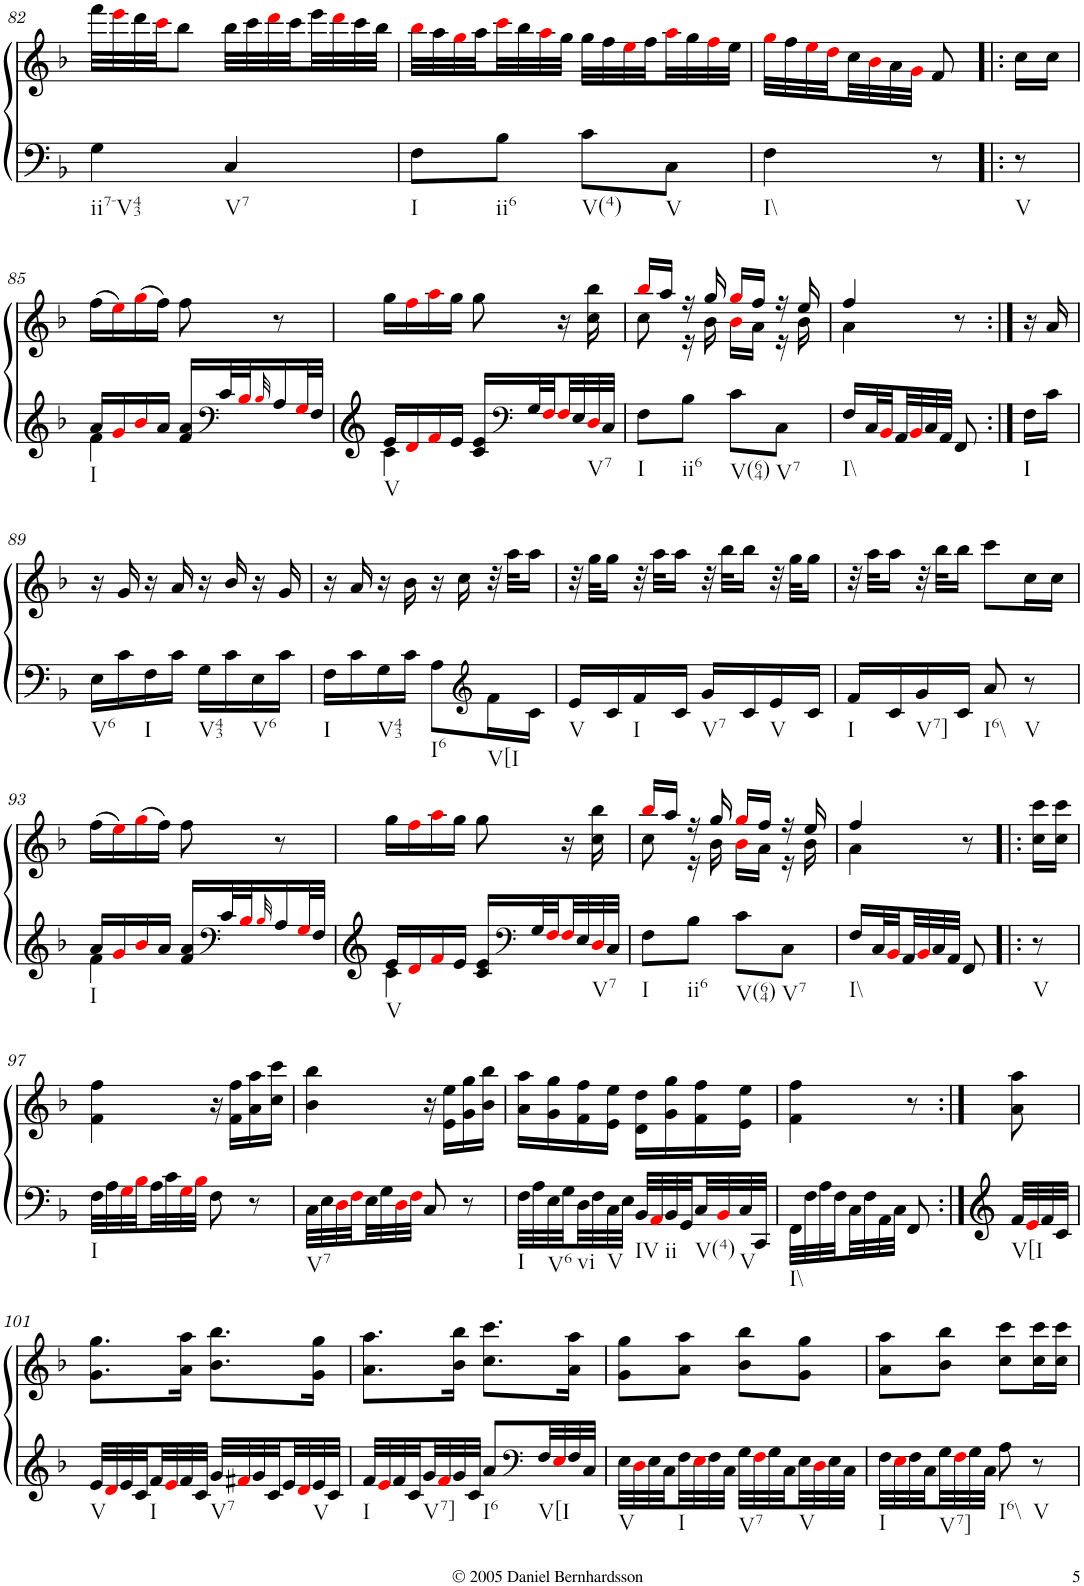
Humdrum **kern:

**kern	**kern
*part1	*part1
*staff2	*staff1
*I"Piano	*
*I'Pno.	*
!!LO:PB:g=z
*clefF4	*clefG2
*k[b-]	*k[b-]
*F:	*F:
*M2/4	*M2/4
=82	=82
!LO:TX:b:t=ii7-V43	!
4G\	32fff\LLL
.	32eeei\
.	32ddd\
.	32ccci\JJ
.	8bb-\J
!LO:TX:b:t=V7	!
4C/	32bb-\LLL
.	32ccc\
.	32dddi\
.	32ccc\
.	32eee\
.	32dddi\
.	32ccc\
.	32bb-\JJJ
=83	=83
!LO:TX:b:t=I	!
8F\L	32bb-i\LLL
.	32aa\
.	32ggi\
.	32aa\
!LO:TX:b:t=ii6	!
8B-\J	32ccci\
.	32bb-\
.	32aai\
.	32gg\JJJ
!LO:TX:b:t=V(4)	!
8c\L	32gg\LLL
.	32ff\
.	32eei\
.	32ff\
!LO:TX:b:t=V	!
8C\J	32aai\
.	32gg\
.	32ffi\
.	32ee\JJJ
=84	=84
!LO:TX:b:t=I\\	!
4F\	32ggi\LLL
.	32ff\
.	32eei\
.	32ddi\
.	32cc\
.	32b-i\
.	32a\
.	32gi\JJJ
8r	8f/
=84X14!|:	=84X14!|:
!LO:TX:b:t=V	!
8r	16cc\LL
.	16cc\JJ
!!LO:LB:g=z
=85	=85
*^	*
!LO:TX:b:t=I	!	!
16a/LL	4f\	(16ff\LL
16gi/	.	16eei\)
16b-i/	.	(16ggi\
16a/JJ	.	16ff\JJ)
16f/ 16a/LL	4ryy	8ff\
*clefF4	*	*
32c/L	.	.
32B-i/J	.	.
32qB-i/	.	.
16A/	.	8r
32Gi/L	.	.
32F/JJJ	.	.
=86	=86	=86
!LO:TX:b:t=V	!	!
16e/LL	4c\	16gg\LL
16di/	.	16ffi\
16fi/	.	16aai\
16e/JJ	.	16gg\JJ
16c/ 16e/LL	4ryy	8gg\
*clefF4	*	*
32G/L	.	.
32Fi/	.	.
32Fi/	.	16r
32E/	.	.
!LO:TX:b:t=V7	!	!
32Di/	.	16cc\ 16bb-\
32C/JJJ	.	.
*v	*v	*
=87	=87
*	*^
!LO:TX:b:t=I	!	!
8F\L	16bb-i/LL	8cc\
.	16aa/JJ	.
!LO:TX:b:t=ii6	!	!
8B-\J	16r	16r
.	16gg/	16b-\
!LO:TX:b:t=V(64)	!	!
8c\L	16ggi/LL	16b-i\LL
.	16ff/JJ	16a\JJ
!LO:TX:b:t=V7	!	!
8C\J	16r	16r
.	16ee/	16b-\
=88	=88	=88
!LO:TX:b:t=I\\	!	!
16F/LL	4ff/	4a\
32C/L	.	.
32BB-i/	.	.
32AA/	.	.
32BB-i/	.	.
32C/	.	.
32AA/JJJ	.	.
8FF/	8r	8ryy
=88X15:|!	=88X15:|!	=88X15:|!
!LO:TX:b:t=I	!	!
*	*v	*v
16F\LL	16r
16c\JJ	16a/
!!LO:LB:g=z
=89	=89
!LO:TX:b:t=V6	!
16E\LL	16r
16c\	16g/
!LO:TX:b:t=I	!
16F\	16r
16c\JJ	16a/
!LO:TX:b:t=V43	!
16G\LL	16r
16c\	16b-/
!LO:TX:b:t=V6	!
16E\	16r
16c\JJ	16g/
=90	=90
!LO:TX:b:t=I	!
16F\LL	16r
16c\	16a/
!LO:TX:b:t=V43	!
16G\	16r
16c\JJ	16b-\
!LO:TX:b:t=I6	!
8A\L	16r
.	16cc\
*clefG2	*
!LO:TX:b:t=V[I	!
16f\L	32r
.	32aa\KLL
16c\JJ	16aa\JJ
=91	=91
!LO:TX:b:t=V	!
16e/LL	32r
.	32gg\KLL
16c/	16gg\JJ
!LO:TX:b:t=I	!
16f/	32r
.	32aa\KLL
16c/JJ	16aa\JJ
!LO:TX:b:t=V7	!
16g/LL	32r
.	32bb-\KLL
16c/	16bb-\JJ
!LO:TX:b:t=V	!
16e/	32r
.	32gg\KLL
16c/JJ	16gg\JJ
=92	=92
!LO:TX:b:t=I	!
16f/LL	32r
.	32aa\KLL
16c/	16aa\JJ
!LO:TX:b:t=V7]	!
16g/	32r
.	32bb-\KLL
16c/JJ	16bb-\JJ
!LO:TX:b:t=I6\\	!
8a/	8ccc\L
!LO:TX:b:t=V	!
8r	16cc\L
.	16cc\JJ
!!LO:LB:g=z
=93	=93
*^	*
!LO:TX:b:t=I	!	!
16a/LL	4f\	(16ff\LL
16gi/	.	16eei\)
16b-i/	.	(16ggi\
16a/JJ	.	16ff\JJ)
16f/ 16a/LL	4ryy	8ff\
*clefF4	*	*
32c/L	.	.
32B-i/J	.	.
32qB-i/	.	.
16A/	.	8r
32Gi/L	.	.
32F/JJJ	.	.
=94	=94	=94
!LO:TX:b:t=V	!	!
16e/LL	4c\	16gg\LL
16di/	.	16ffi\
16fi/	.	16aai\
16e/JJ	.	16gg\JJ
16c/ 16e/LL	4ryy	8gg\
*clefF4	*	*
32G/L	.	.
32Fi/	.	.
32Fi/	.	16r
32E/	.	.
!LO:TX:b:t=V7	!	!
32Di/	.	16cc\ 16bb-\
32C/JJJ	.	.
*v	*v	*
=95	=95
*	*^
!LO:TX:b:t=I	!	!
8F\L	16bb-i/LL	8cc\
.	16aa/JJ	.
!LO:TX:b:t=ii6	!	!
8B-\J	16r	16r
.	16gg/	16b-\
!LO:TX:b:t=V(64)	!	!
8c\L	16ggi/LL	16b-i\LL
.	16ff/JJ	16a\JJ
!LO:TX:b:t=V7	!	!
8C\J	16r	16r
.	16ee/	16b-\
=96	=96	=96
!LO:TX:b:t=I\\	!	!
16F/LL	4ff/	4a\
32C/L	.	.
32BB-i/	.	.
32AA/	.	.
32BB-i/	.	.
32C/	.	.
32AA/JJJ	.	.
8FF/	8r	8ryy
=96X16!|:	=96X16!|:	=96X16!|:
!LO:TX:b:t=V	!	!
*	*v	*v
8r	16cc\ 16ccc\LL
.	16cc\ 16ccc\JJ
!!LO:LB:g=z
=97	=97
!LO:TX:b:t=I	!
32F\LLL	4f\ 4ff\
32A\	.
32Gi\	.
32B-i\	.
32A\	.
32c\	.
32Gi\	.
32B-i\JJJ	.
8F\	16r
.	16f\ 16ff\LL
8r	16a\ 16aa\
.	16cc\ 16ccc\JJ
=98	=98
!LO:TX:b:t=V7	!
32C\LLL	4b-\ 4bb-\
32E\	.
32Di\	.
32Fi\	.
32E\	.
32G\	.
32Di\	.
32Fi\JJJ	.
8C/	16r
.	16e\ 16ee\LL
8r	16g\ 16gg\
.	16b-\ 16bb-\JJ
=99	=99
!LO:TX:b:t=I	!
32F\LLL	16a\ 16aa\LL
32A\	.
!LO:TX:b:t=V6	!
32E\	16g\ 16gg\
32G\	.
!LO:TX:b:t=vi	!
32D\	16f\ 16ff\
32F\	.
!LO:TX:b:t=V	!
32C\	16e\ 16ee\JJ
32E\JJJ	.
!LO:TX:b:t=IV	!
32BB-/LLL	16d\ 16dd\LL
32AAi/	.
!LO:TX:b:t=ii	!
32BB-/	16g\ 16gg\
32GG/	.
!LO:TX:b:t=V(4)	!
32C/	16f\ 16ff\
32BB-i/	.
!LO:TX:b:t=V	!
32C/	16e\ 16ee\JJ
32CC/JJJ	.
=100	=100
!LO:TX:b:t=I\\	!
32FF\LLL	4f\ 4ff\
32F\	.
32A\	.
32F\	.
32C\	.
32F\	.
32AA\	.
32C\JJJ	.
8FF/	8r
=100X17:|!	=100X17:|!
!LO:TX:b:t=V[I	!
32f/LLL	8a\ 8aa\
32ei/	.
32f/	.
32c/JJJ	.
!!LO:LB:g=z
=101	=101
!LO:TX:b:t=V	!
32e/LLL	8.g\ 8.gg\L
32di/	.
32e/	.
32c/	.
!LO:TX:b:t=I	!
32f/	.
32ei/	.
32f/	16a\ 16aa\Jk
32c/JJJ	.
!LO:TX:b:t=V7	!
32g/LLL	8.b-\ 8.bb-\L
32f#Xi/	.
32g/	.
32c/	.
32e/	.
32di/	.
!LO:TX:b:t=V	!
32e/	16g\ 16gg\Jk
32c/JJJ	.
=102	=102
!LO:TX:b:t=I	!
32f/LLL	8.a\ 8.aa\L
32ei/	.
32f/	.
32c/	.
!LO:TX:b:t=V7]	!
32g/	.
32fi/	.
32g/	16b-\ 16bb-\Jk
32c/JJJ	.
!LO:TX:b:t=I6	!
8a/L	8.cc\ 8.ccc\L
*clefF4	*
!LO:TX:b:t=V[I	!
32F/LL	.
32Ei/	.
32F/	16a\ 16aa\Jk
32C/JJJ	.
=103	=103
!LO:TX:b:t=V	!
32E\LLL	8g\ 8gg\L
32Di\	.
32E\	.
32C\	.
!LO:TX:b:t=I	!
32F\	8a\ 8aa\J
32Ei\	.
32F\	.
32C\JJJ	.
!LO:TX:b:t=V7	!
32G\LLL	8b-\ 8bb-\L
32Fi\	.
32G\	.
32C\	.
!LO:TX:b:t=V	!
32E\	8g\ 8gg\J
32Di\	.
32E\	.
32C\JJJ	.
=104	=104
!LO:TX:b:t=I	!
32F\LLL	8a\ 8aa\L
32Ei\	.
32F\	.
32C\	.
!LO:TX:b:t=V7]	!
32G\	8b-\ 8bb-\J
32Fi\	.
32G\	.
32C\JJJ	.
!LO:TX:b:t=I6\\	!
8A\	8cc\ 8ccc\L
!LO:TX:b:t=V	!
8r	16cc\ 16ccc\L
.	16cc\ 16ccc\JJ
=	=
*-	*-
